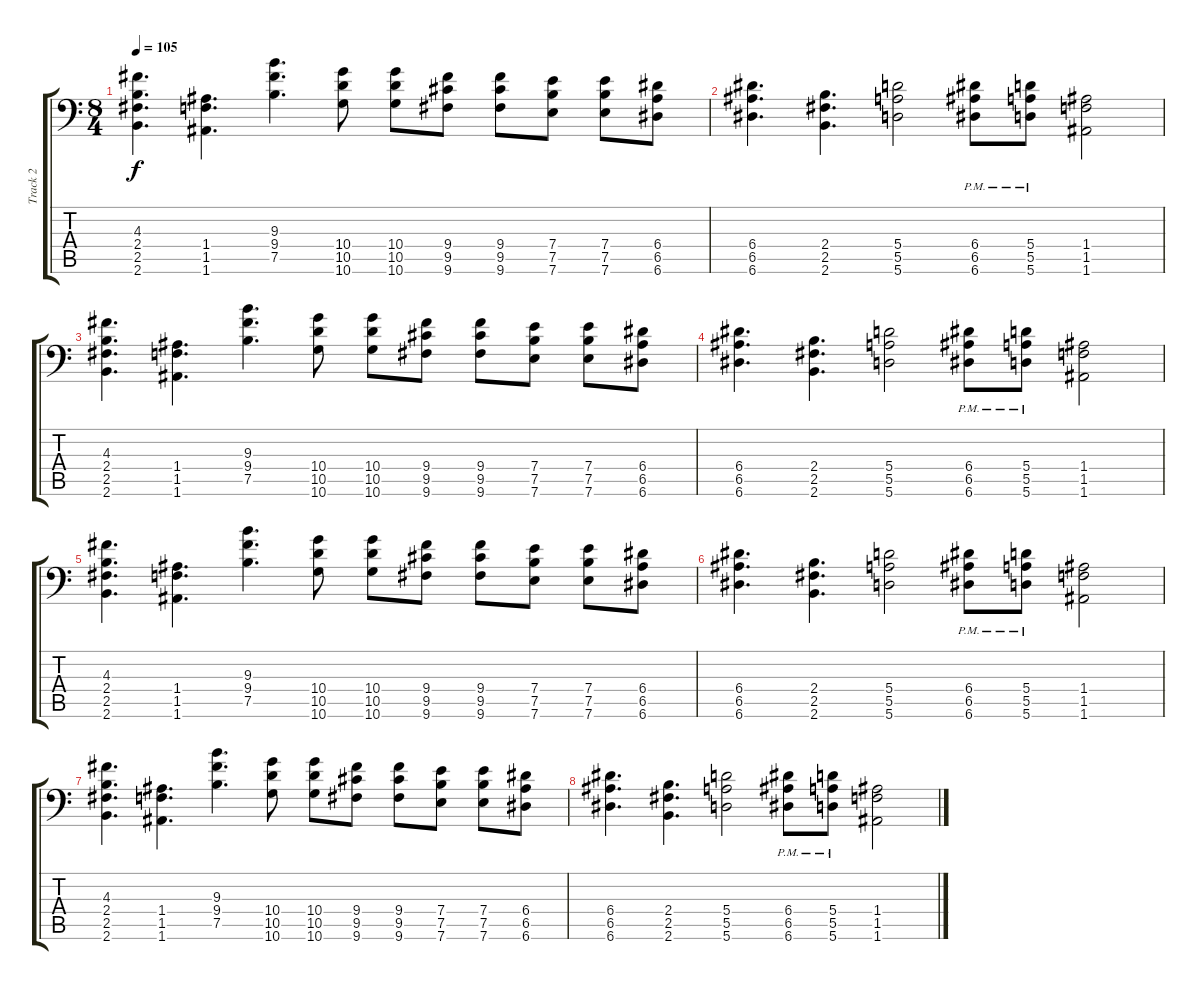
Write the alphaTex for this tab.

\track ("Track 2" "Track 2") {instrument overdrivenguitar}
\staff {score tabs}
\tuning (B3 Gb3 D3 A2 E2 A1) {hide}
\ts (8 4)
\tempo 105
\clef f4
\ks c
(4.3 2.4 2.5 2.6).4{d dy f} (1.4 1.5 1.6).4{d} (9.3 9.4 7.5).4{d} (10.4 10.5 10.6).8 (10.4 10.5 10.6).8 (9.4 9.5 9.6).8 (9.4 9.5 9.6).8 (7.4 7.5 7.6).8 (7.4 7.5 7.6).8 (6.4 6.5 6.6).8 |
(6.4 6.5 6.6).4{d} (2.4 2.5 2.6).4{d} (5.4 5.5 5.6).2 (6.4{pm} 6.5{pm} 6.6{pm}).8 (5.4{pm} 5.5{pm} 5.6{pm}).8 (1.4 1.5 1.6).2 |
(4.3 2.4 2.5 2.6).4{d} (1.4 1.5 1.6).4{d} (9.3 9.4 7.5).4{d} (10.4 10.5 10.6).8 (10.4 10.5 10.6).8 (9.4 9.5 9.6).8 (9.4 9.5 9.6).8 (7.4 7.5 7.6).8 (7.4 7.5 7.6).8 (6.4 6.5 6.6).8 |
(6.4 6.5 6.6).4{d} (2.4 2.5 2.6).4{d} (5.4 5.5 5.6).2 (6.4{pm} 6.5{pm} 6.6{pm}).8 (5.4{pm} 5.5{pm} 5.6{pm}).8 (1.4 1.5 1.6).2 |
(4.3 2.4 2.5 2.6).4{d} (1.4 1.5 1.6).4{d} (9.3 9.4 7.5).4{d} (10.4 10.5 10.6).8 (10.4 10.5 10.6).8 (9.4 9.5 9.6).8 (9.4 9.5 9.6).8 (7.4 7.5 7.6).8 (7.4 7.5 7.6).8 (6.4 6.5 6.6).8 |
(6.4 6.5 6.6).4{d} (2.4 2.5 2.6).4{d} (5.4 5.5 5.6).2 (6.4{pm} 6.5{pm} 6.6{pm}).8 (5.4{pm} 5.5{pm} 5.6{pm}).8 (1.4 1.5 1.6).2 |
(4.3 2.4 2.5 2.6).4{d} (1.4 1.5 1.6).4{d} (9.3 9.4 7.5).4{d} (10.4 10.5 10.6).8 (10.4 10.5 10.6).8 (9.4 9.5 9.6).8 (9.4 9.5 9.6).8 (7.4 7.5 7.6).8 (7.4 7.5 7.6).8 (6.4 6.5 6.6).8 |
(6.4 6.5 6.6).4{d} (2.4 2.5 2.6).4{d} (5.4 5.5 5.6).2 (6.4{pm} 6.5{pm} 6.6{pm}).8 (5.4{pm} 5.5{pm} 5.6{pm}).8 (1.4 1.5 1.6).2
